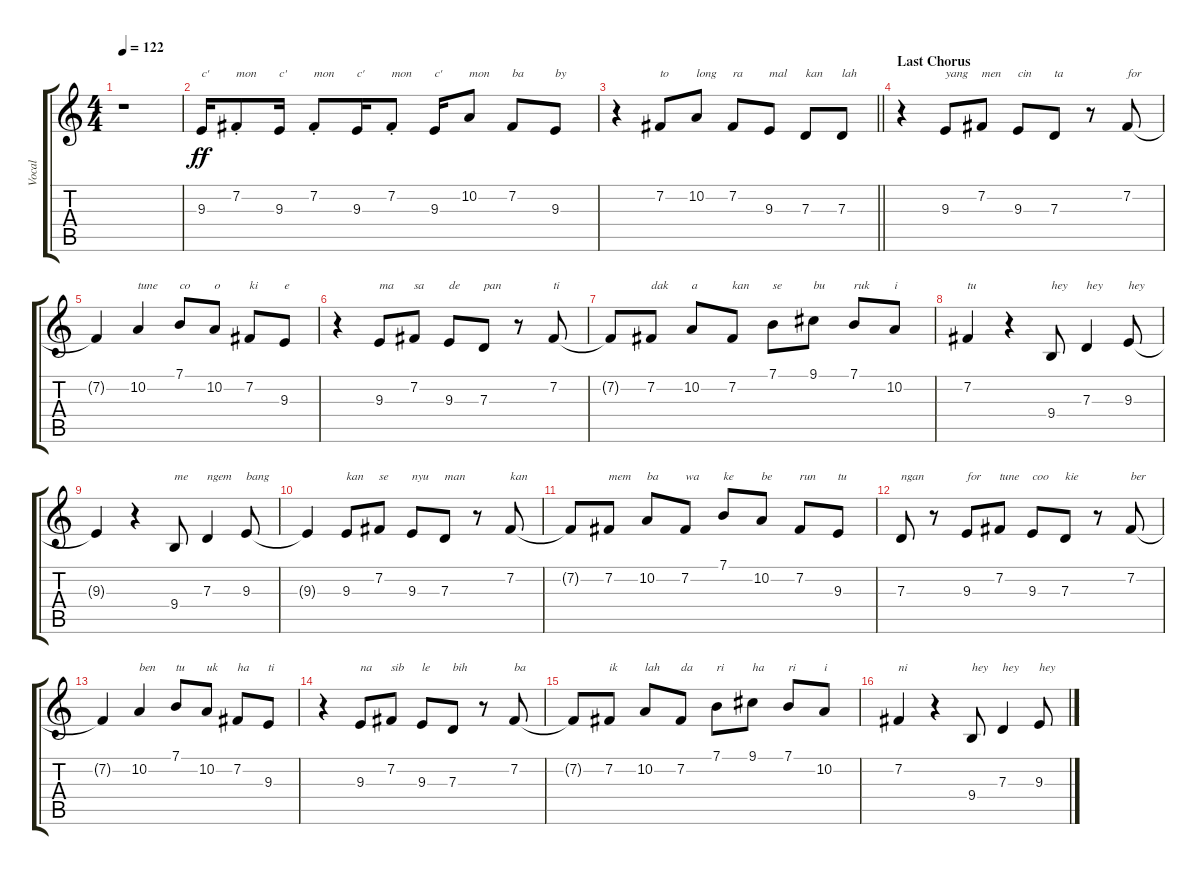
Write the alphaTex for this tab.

\track ("Vocal" "Vocal") {instrument lead2sawtooth}
\staff {score tabs}
\tuning (E4 B3 G3 D3 A2 E2) {hide}
\ts (4 4)
\tempo 122
\clef g2
\ks c
r.1{dy ff} |
9.3.16{txt "c'"} 7.2{st}.8{txt "mon"} 9.3.16{txt "c'"} 7.2{st}.8{txt "mon"} 9.3.16{txt "c'"} 7.2{st}.8{txt "mon"} 9.3.16{txt "c'"} 10.2.8{txt "mon"} 7.2.8{txt "ba"} 9.3.8{txt "by"} |
\barLineRight lightlight
r.4 7.2.8{txt "to"} 10.2.8{txt "long"} 7.2.8{txt "ra"} 9.3.8{txt "mal"} 7.3.8{txt "kan"} 7.3.8{txt "lah"} |
\section ("" "Last Chorus")
r.4 9.3.8{txt "yang"} 7.2.8{txt "men"} 9.3.8{txt "cin"} 7.3.8{txt "ta"} r.8 7.2.8{txt "for"} |
7.2{t}.4 10.2.4{txt "tune"} 7.1.8{txt "co"} 10.2.8{txt "o"} 7.2.8{txt "ki"} 9.3.8{txt "e"} |
r.4 9.3.8{txt "ma"} 7.2.8{txt "sa"} 9.3.8{txt "de"} 7.3.8{txt "pan"} r.8 7.2.8{txt "ti"} |
7.2{t}.8 7.2.8{txt "dak"} 10.2.8{txt "a"} 7.2.8{txt "kan"} 7.1.8{txt "se"} 9.1.8{txt "bu"} 7.1.8{txt "ruk"} 10.2.8{txt "i"} |
7.2.4{txt "tu"} r.4 9.4.8{txt "hey"} 7.3.4{txt "hey"} 9.3.8{txt "hey"} |
9.3{t}.4 r.4 9.4.8{txt "me"} 7.3.4{txt "ngem"} 9.3.8{txt "bang"} |
9.3{t}.4 9.3.8{txt "kan"} 7.2.8{txt "se"} 9.3.8{txt "nyu"} 7.3.8{txt "man"} r.8 7.2.8{txt "kan"} |
7.2{t}.8 7.2.8{txt "mem"} 10.2.8{txt "ba"} 7.2.8{txt "wa"} 7.1.8{txt "ke"} 10.2.8{txt "be"} 7.2.8{txt "run"} 9.3.8{txt "tu"} |
7.3.8{txt "ngan"} r.8 9.3.8{txt "for"} 7.2.8{txt "tune"} 9.3.8{txt "coo"} 7.3.8{txt "kie"} r.8 7.2.8{txt "ber"} |
7.2{t}.4 10.2.4{txt "ben"} 7.1.8{txt "tu"} 10.2.8{txt "uk"} 7.2.8{txt "ha"} 9.3.8{txt "ti"} |
r.4 9.3.8{txt "na"} 7.2.8{txt "sib"} 9.3.8{txt "le"} 7.3.8{txt "bih"} r.8 7.2.8{txt "ba"} |
7.2{t}.8 7.2.8{txt "ik"} 10.2.8{txt "lah"} 7.2.8{txt "da"} 7.1.8{txt "ri"} 9.1.8{txt "ha"} 7.1.8{txt "ri"} 10.2.8{txt "i"} |
7.2.4{txt "ni"} r.4 9.4.8{txt "hey"} 7.3.4{txt "hey"} 9.3.8{txt "hey"}
